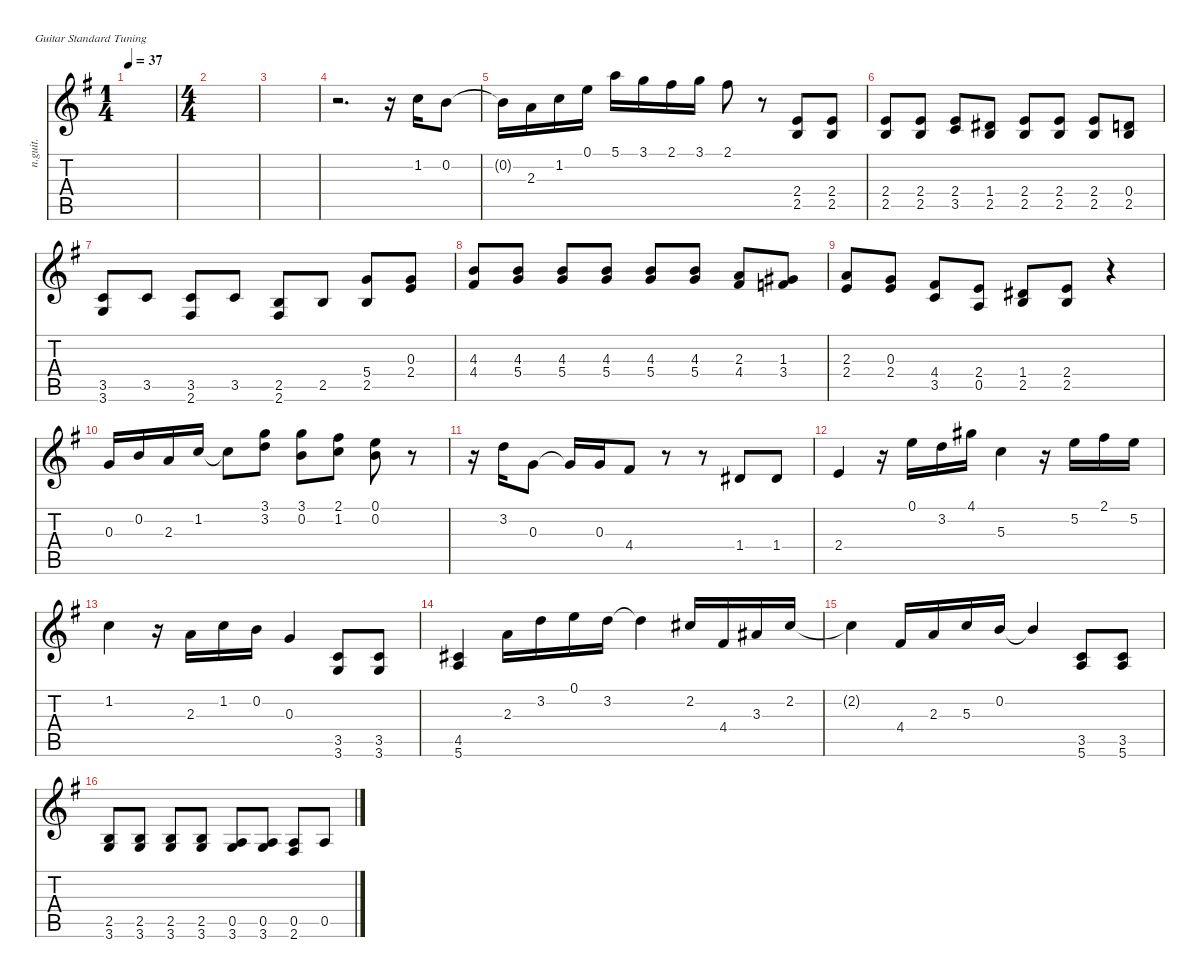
\defaultSystemsLayout 4
\hideDynamics
\bracketExtendMode nobrackets
\track ("Guitar 3" "n.guit.") {instrument acousticguitarnylon}
\staff {score tabs}
\tuning (E4 B3 G3 D3 A2 E2)
\ts (1 4)
\beaming (8 2)
\tempo 37
\clef g2
\ks eminor
|
\ts (4 4)
\beaming (8 2 2 2 2)
|
|
r.2{d beam Down} r.16{beam Down} 1.2{acc forcenatural}.16{beam Down} 0.2{acc forcenatural}.8{beam Down} |
0.2{t acc forcenatural}.16{beam Down} 2.3{acc forcenatural}.16{beam Down} 1.2{acc forcenatural}.16{beam Down} 0.1{acc forcenatural}.16{beam Down} 5.1{acc forcenatural}.16{beam Down} 3.1{acc forcenatural}.16{beam Down} 2.1{acc #}.16{beam Down} 3.1{acc forcenatural}.16{beam Down} 2.1{acc #}.8{beam Down} r.8{beam Down} (2.4{acc forcenatural} 2.5{acc forcenatural}).8{beam Up} (2.4{acc forcenatural} 2.5{acc forcenatural}).8{beam Up} |
(2.4{acc forcenatural} 2.5{acc forcenatural}).8{beam Up} (2.4{acc forcenatural} 2.5{acc forcenatural}).8{beam Up} (2.4{acc forcenatural} 3.5{acc forcenatural}).8{beam Up} (1.4{acc #} 2.5{acc forcenatural}).8{beam Up} (2.4{acc forcenatural} 2.5{acc forcenatural}).8{beam Up} (2.4{acc forcenatural} 2.5{acc forcenatural}).8{beam Up} (2.4{acc forcenatural} 2.5{acc forcenatural}).8{beam Up} (0.4{acc forcenatural} 2.5{acc forcenatural}).8{beam Up} |
(3.5{acc forcenatural} 3.6{acc forcenatural}).8{beam Up} 3.5{acc forcenatural}.8{beam Up} (3.5{acc forcenatural} 2.6{acc #}).8{beam Up} 3.5{acc forcenatural}.8{beam Up} (2.5{acc forcenatural} 2.6{acc #}).8{beam Up} 2.5{acc forcenatural}.8{beam Up} (2.5{acc forcenatural} 5.4{acc forcenatural}).8{beam Up} (0.3{acc forcenatural} 2.4{acc forcenatural}).8{beam Up} |
(4.3{acc forcenatural} 4.4{acc #}).8{beam Up} (4.3{acc forcenatural} 5.4{acc forcenatural}).8{beam Up} (4.3{acc forcenatural} 5.4{acc forcenatural}).8{beam Up} (4.3{acc forcenatural} 5.4{acc forcenatural}).8{beam Up} (4.3{acc forcenatural} 5.4{acc forcenatural}).8{beam Up} (4.3{acc forcenatural} 5.4{acc forcenatural}).8{beam Up} (2.3{acc forcenatural} 4.4{acc #}).8{beam Up} (1.3{acc #} 3.4{acc forcenatural}).8{beam Up} |
(2.3{acc forcenatural} 2.4{acc forcenatural}).8{beam Up} (0.3{acc forcenatural} 2.4{acc forcenatural}).8{beam Up} (4.4{acc #} 3.5{acc forcenatural}).8{beam Up} (2.4{acc forcenatural} 0.5{acc forcenatural}).8{beam Up} (1.4{acc #} 2.5{acc forcenatural}).8{beam Up} (2.4{acc forcenatural} 2.5{acc forcenatural}).8{beam Up} r.4{beam Down} |
0.3{acc forcenatural}.16{beam Up} 0.2{acc forcenatural}.16{beam Up} 2.3{acc forcenatural}.16{beam Up} 1.2{acc forcenatural}.16{beam Up} 1.2{t acc forcenatural}.8{beam Down} (3.1{acc forcenatural} 3.2{acc forcenatural}).8{beam Down} (3.1{acc forcenatural} 0.2{acc forcenatural}).8{beam Down} (2.1{acc #} 1.2{acc forcenatural}).8{beam Down} (0.1{acc forcenatural} 0.2{acc forcenatural}).8{beam Down} r.8{beam Down} |
r.16{beam Down} 3.2{acc forcenatural}.16{beam Down} 0.3{acc forcenatural}.8{beam Down} 0.3{t acc forcenatural}.16{beam Up} 0.3{acc forcenatural}.16{beam Up} 4.4{acc #}.8{beam Up} r.8{beam Down} r.8{beam Down} 1.4{acc #}.8{beam Up} 1.4{acc #}.8{beam Up} |
2.4{acc forcenatural}.4{beam Up} r.16{beam Down} 0.1{acc forcenatural}.16{beam Down} 3.2{acc forcenatural}.16{beam Down} 4.1{acc #}.16{beam Down} 5.3{acc forcenatural}.4{beam Down} r.16{beam Down} 5.2{acc forcenatural}.16{beam Down} 2.1{acc #}.16{beam Down} 5.2{acc forcenatural}.16{beam Down} |
1.2{acc forcenatural}.4{beam Down} r.16{beam Down} 2.3{acc forcenatural}.16{beam Down} 1.2{acc forcenatural}.16{beam Down} 0.2{acc forcenatural}.16{beam Down} 0.3{acc forcenatural}.4{beam Up} (3.5{acc forcenatural} 3.6{acc forcenatural}).8{beam Up} (3.5{acc forcenatural} 3.6{acc forcenatural}).8{beam Up} |
(4.5{acc #} 5.6{acc forcenatural}).4{beam Up} 2.3{acc forcenatural}.16{beam Down} 3.2{acc forcenatural}.16{beam Down} 0.1{acc forcenatural}.16{beam Down} 3.2{acc forcenatural}.16{beam Down} 3.2{t acc forcenatural}.4{beam Down} 2.2{acc #}.16{beam Up} 4.4{acc #}.16{beam Up} 3.3{acc #}.16{beam Up} 2.2{acc #}.16{beam Up} |
2.2{t acc #}.4{beam Down} 4.4{acc #}.16{beam Up} 2.3{acc forcenatural}.16{beam Up} 5.3{acc forcenatural}.16{beam Up} 0.2{acc forcenatural}.16{beam Up} 0.2{t acc forcenatural}.4{beam Up} (3.5{acc forcenatural} 5.6{acc forcenatural}).8{beam Up} (3.5{acc forcenatural} 5.6{acc forcenatural}).8{beam Up} |
(2.5{acc forcenatural} 3.6{acc forcenatural}).8{beam Up} (2.5{acc forcenatural} 3.6{acc forcenatural}).8{beam Up} (2.5{acc forcenatural} 3.6{acc forcenatural}).8{beam Up} (2.5{acc forcenatural} 3.6{acc forcenatural}).8{beam Up} (0.5{acc forcenatural} 3.6{acc forcenatural}).8{beam Up} (0.5{acc forcenatural} 3.6{acc forcenatural}).8{beam Up} (0.5{acc forcenatural} 2.6{acc #}).8{beam Up} 0.5{acc forcenatural}.8{beam Up}
